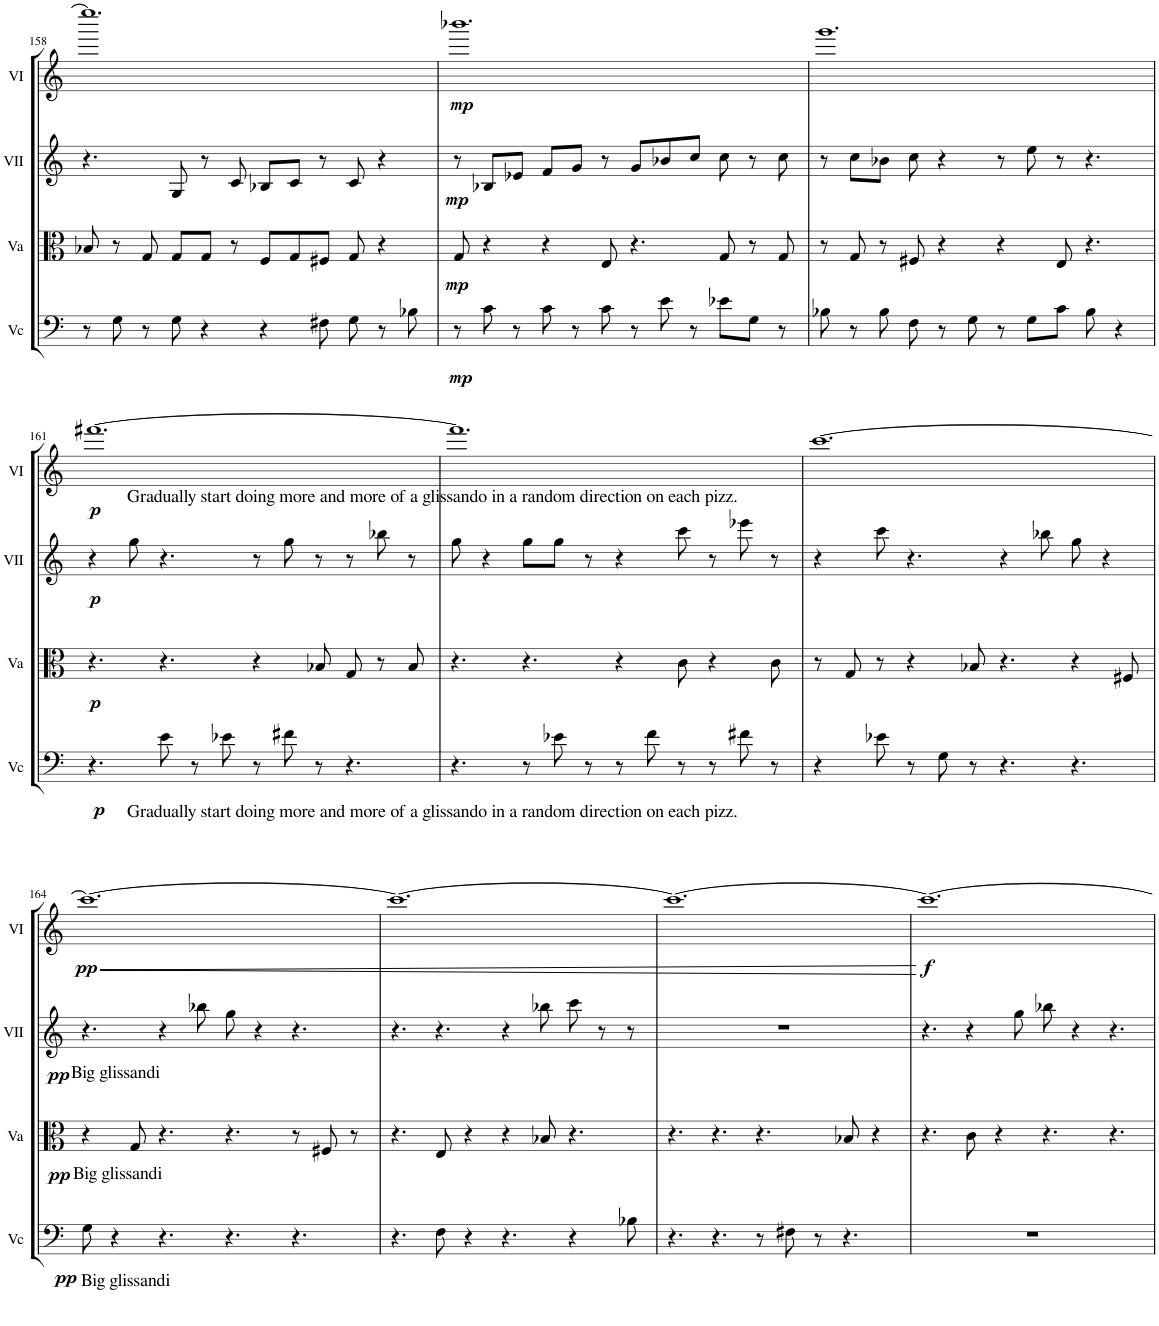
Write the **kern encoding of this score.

**kern	**dynam	**kern	**dynam	**kern	**dynam	**kern	**dynam
*part4	*part4	*part3	*part3	*part2	*part2	*part1	*part1
*staff4	*staff4	*staff3	*staff3	*staff2	*staff2	*staff1	*staff1
*I"Vc	*	*I"Va	*	*I"VII	*	*I"VI	*
*I'Vc	*	*I'Va	*	*I'VII	*	*I'VI	*
!!LO:PB:g=z
*clefF4	*	*clefC3	*	*clefG2	*	*clefG2	*
*k[]	*	*k[]	*	*k[]	*	*k[]	*
*M12/8	*	*M12/8	*	*M12/8	*	*M12/8	*
=158	=158	=158	=158	=158	=158	=158	=158
8r	.	8B-X/	.	4.r	.	1.eeee-]	.
8G\	.	8r	.	.	.	.	.
8r	.	8G/	.	.	.	.	.
8G\	.	8G/L	.	8G/	.	.	.
4r	.	8G/J	.	8r	.	.	.
.	.	8r	.	8c/	.	.	.
4r	.	8F/L	.	8B-X/L	.	.	.
.	.	8G/	.	8c/J	.	.	.
8F#X\	.	8F#X/J	.	8r	.	.	.
8G\	.	8G/	.	8c/	.	.	.
8r	.	4r	.	4r	.	.	.
8B-X\	.	.	.	.	.	.	.
=159	=159	=159	=159	=159	=159	=159	=159
!	!LO:DY:b	!	!LO:DY:b	!	!LO:DY:b	!	!LO:DY:b
8r	mp	8G/	mp	8r	mp	1.bbb-X	mp
8c\	.	4r	.	8B-X/L	.	.	.
8r	.	.	.	8e-X/J	.	.	.
8c\	.	4r	.	8f/L	.	.	.
8r	.	.	.	8g/J	.	.	.
8c\	.	8E/	.	8r	.	.	.
8r	.	4.r	.	8g/L	.	.	.
8e\	.	.	.	8b-X/	.	.	.
8r	.	.	.	8cc/J	.	.	.
8e-X\L	.	8G/	.	8cc\	.	.	.
8G\J	.	8r	.	8r	.	.	.
8r	.	8G/	.	8cc\	.	.	.
=160	=160	=160	=160	=160	=160	=160	=160
8B-X\	.	8r	.	8r	.	1.ggg	.
8r	.	8G/	.	8cc\L	.	.	.
8B-\	.	8r	.	8b-X\J	.	.	.
8F\	.	8F#X/	.	8cc\	.	.	.
8r	.	4r	.	4r	.	.	.
8G\	.	.	.	.	.	.	.
8r	.	4r	.	8r	.	.	.
8G\L	.	.	.	8ee\	.	.	.
8c\J	.	8E/	.	8r	.	.	.
8B-\	.	4.r	.	4.r	.	.	.
4r	.	.	.	.	.	.	.
!!LO:LB:g=z
=161	=161	=161	=161	=161	=161	=161	=161
!	!	!	!	!LO:TX:a:t=Gradually start doing more and more of a glissando in a random direction on each pizz.	!	!	!
!LO:TX:b:t=Gradually start doing more and more of a glissando in a random direction on each pizz.	!	!	!	!	!	!	!
!	!LO:DY:b	!	!LO:DY:b	!	!LO:DY:b	!	!LO:DY:b
4.r	p	4.r	p	4r	p	[1.fff#X	p
.	.	.	.	8gg\	.	.	.
8e\	.	4.r	.	4.r	.	.	.
8r	.	.	.	.	.	.	.
8e-X\	.	.	.	.	.	.	.
8r	.	4r	.	8r	.	.	.
8f#X\	.	.	.	8gg\	.	.	.
8r	.	8B-X/	.	8r	.	.	.
4.r	.	8G/	.	8r	.	.	.
.	.	8r	.	8bb-X\	.	.	.
.	.	8B-/	.	8r	.	.	.
=162	=162	=162	=162	=162	=162	=162	=162
4.r	.	4.r	.	8gg\	.	1.fff#]	.
.	.	.	.	4r	.	.	.
8r	.	4.r	.	8gg\L	.	.	.
8e-X\	.	.	.	8gg\J	.	.	.
8r	.	.	.	8r	.	.	.
8r	.	4r	.	4r	.	.	.
8f\	.	.	.	.	.	.	.
8r	.	8c\	.	8ccc\	.	.	.
8r	.	4r	.	8r	.	.	.
8f#X\	.	.	.	8eee-X\	.	.	.
8r	.	8c\	.	8r	.	.	.
=163	=163	=163	=163	=163	=163	=163	=163
4r	.	8r	.	4r	.	[1.ccc	.
.	.	8G/	.	.	.	.	.
8e-X\	.	8r	.	8ccc\	.	.	.
8r	.	4r	.	4.r	.	.	.
8G\	.	.	.	.	.	.	.
8r	.	8B-X/	.	.	.	.	.
4.r	.	4.r	.	4r	.	.	.
.	.	.	.	8bb-X\	.	.	.
4.r	.	4r	.	8gg\	.	.	.
.	.	.	.	4r	.	.	.
.	.	8F#X/	.	.	.	.	.
!!LO:LB:g=z
=164	=164	=164	=164	=164	=164	=164	=164
!	!	!	!	!LO:TX:b:t=Big glissandi	!	!	!
!	!	!LO:TX:b:t=Big glissandi	!	!	!	!	!
!LO:TX:b:t=Big glissandi	!	!	!	!	!	!	!
!	!LO:DY:b	!	!LO:DY:b	!	!LO:DY:b	!	!LO:HP:b
!	!	!	!	!	!	!	!LO:DY:n=1:b
8G\	pp	4r	pp	4.r	pp	1.ccc_	< pp
4r	.	.	.	.	.	.	.
.	.	8G/	.	.	.	.	.
4.r	.	4.r	.	4r	.	.	.
.	.	.	.	8bb-X\	.	.	.
4.r	.	4.r	.	8gg\	.	.	.
.	.	.	.	4r	.	.	.
4.r	.	8r	.	4.r	.	.	.
.	.	8F#X/	.	.	.	.	.
.	.	8r	.	.	.	.	.
=165	=165	=165	=165	=165	=165	=165	=165
4.r	.	4.r	.	4.r	.	1.ccc_	.
8F\	.	8E/	.	4.r	.	.	.
4r	.	4r	.	.	.	.	.
4.r	.	4r	.	4r	.	.	.
.	.	8B-X/	.	8bb-X\	.	.	.
4r	.	4.r	.	8ccc\	.	.	.
.	.	.	.	8r	.	.	.
8B-X\	.	.	.	8r	.	.	.
=166	=166	=166	=166	=166	=166	=166	=166
4.r	.	4.r	.	1.r	.	1.ccc_	.
4.r	.	4.r	.	.	.	.	.
8r	.	4.r	.	.	.	.	.
8F#X\	.	.	.	.	.	.	.
8r	.	.	.	.	.	.	.
4.r	.	8B-X/	.	.	.	.	.
.	.	4r	.	.	.	.	.
.	.	.	.	.	.	.	[
=167	=167	=167	=167	=167	=167	=167	=167
!	!	!	!	!	!	!	!LO:DY:b
1.r	.	4.r	.	4.r	.	1.ccc_	f
.	.	8c\	.	4r	.	.	.
.	.	4r	.	.	.	.	.
.	.	.	.	8gg\	.	.	.
.	.	4.r	.	8bb-X\	.	.	.
.	.	.	.	4r	.	.	.
.	.	4.r	.	4.r	.	.	.
=	=	=	=	=	=	=	=
*-	*-	*-	*-	*-	*-	*-	*-
